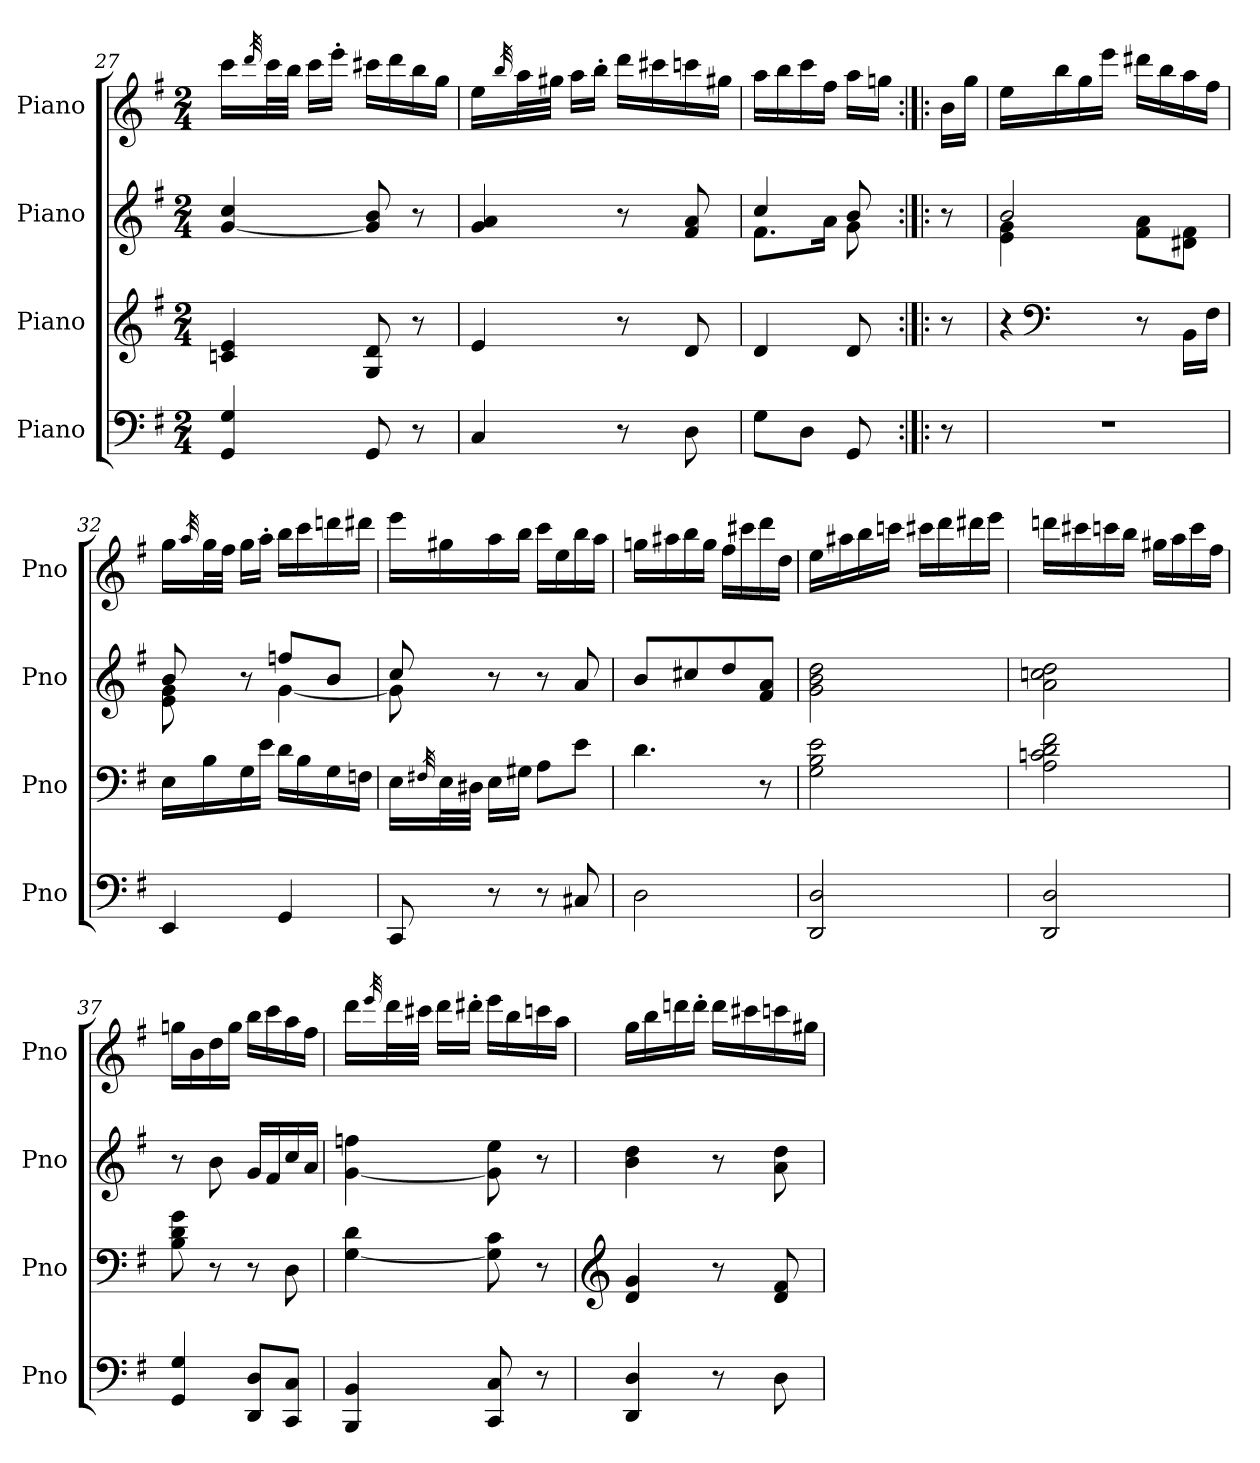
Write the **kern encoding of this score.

**kern	**kern	**kern	**kern
*part4	*part3	*part2	*part1
*staff4	*staff3	*staff2	*staff1
*I"Piano	*I"Piano	*I"Piano	*I"Piano
*I'Pno	*I'Pno	*I'Pno	*I'Pno
*clefF4	*clefG2	*clefG2	*clefG2
*k[f#]	*k[f#]	*k[f#]	*k[f#]
*M2/4	*M2/4	*M2/4	*M2/4
=27	=27	=27	=27
4GG/ 4G/	4cn/ 4e/	[4g/ 4cc/	16ccc\LL
.	.	.	32qddd/
.	.	.	32ccc\L
.	.	.	32bb\JJJ
.	.	.	16ccc\LL
.	.	.	16eee'\JJ
8GG/	8G/ 8d/	8g/] 8b/	16ccc#X\LL
.	.	.	16ddd\
8r	8r	8r	16bb\
.	.	.	16gg\JJ
!!LO:PB:g=z
=28	=28	=28	=28
4C/	4e/	4g/ 4a/	16ee\LL
.	.	.	32qbb/
.	.	.	32aa\L
.	.	.	32gg#X\JJJ
.	.	.	16aa\LL
.	.	.	16bb'\JJ
8r	8r	8r	16ddd\LL
.	.	.	16ccc#X\
8D\	8d/	8f#/ 8a/	16cccn\
.	.	.	16gg#X\JJ
=29	=29	=29	=29
*	*	*^	*
8G\L	4d/	4cc/	8.f#\L	16aa\LL
.	.	.	.	16bb\
8D\J	.	.	.	16ccc\
.	.	.	16a\Jk	16ff#\JJ
8GG/	8d/	8b/	8g\	16aa\LL
.	.	.	.	16ggn\JJ
*	*	*v	*v	*
=30:|!|:	=30:|!|:	=30:|!|:	=30:|!|:
8r	8r	8r	16b\LL
.	.	.	16gg\JJ
=31	=31	=31	=31
*	*	*^	*
2r	4r	2b/	4e\ 4g\	16ee\LL
*	*clefF4	*	*	*
.	.	.	.	16bb\
.	.	.	.	16gg\
.	.	.	.	16eee\JJ
.	8r	.	8f#\ 8a\L	16ddd#X\LL
.	.	.	.	16bb\
.	16BB\LL	.	8d#X\ 8f#\J	16aa\
.	16F#\JJ	.	.	16ff#\JJ
!!LO:LB:g=z
=32	=32	=32	=32	=32
4EE/	16E\LL	8b/	8e\ 8g\	16gg\LL
.	.	.	.	32qaa/
.	16B\	.	.	32gg\L
.	.	.	.	32ff#\JJJ
.	16G\	8r	8ryy	16gg\LL
.	16e\JJ	.	.	16aa'\JJ
4GG/	16d\LL	8ffn/L	[4g\	16bb\LL
.	16B\	.	.	16ccc\
.	16G\	8b/J	.	16dddn\
.	16Fn\JJ	.	.	16ddd#X\JJ
=33	=33	=33	=33	=33
8CC/	16E\LL	8cc/	8g\]	16eee\LL
.	32qF#X/	.	.	.
.	32E\L	.	.	16gg#X\
.	32D#X\JJJ	.	.	.
8r	16E\LL	8r	4.ryy	16aa\
.	16G#X\JJ	.	.	16bb\JJ
8r	8A\L	8r	.	16ccc\LL
.	.	.	.	16ee\
8C#X/	8e\J	8a/	.	16bb\
.	.	.	.	16aa\JJ
*	*	*v	*v	*
=34	=34	=34	=34
2D\	4.d\	8b/L	16ggn\LL
.	.	.	16aa#X\
.	.	8cc#X/	16bb\
.	.	.	16gg\JJ
.	.	8dd/	16ff#\LL
.	.	.	16ccc#X\
.	8r	8f#/ 8a/J	16ddd\
.	.	.	16dd\JJ
!!LO:LB:g=z
=35	=35	=35	=35
2DD/ 2D/	2G\ 2B\ 2e\	2g\ 2b\ 2dd\	16ee\LL
.	.	.	16aa#X\
.	.	.	16bb\
.	.	.	16cccn\JJ
.	.	.	16ccc#X\LL
.	.	.	16ddd\
.	.	.	16ddd#X\
.	.	.	16eee\JJ
=36	=36	=36	=36
2DD/ 2D/	2A\ 2cn\ 2d\ 2f#\	2a\ 2ccn\ 2dd\	16dddn\LL
.	.	.	16ccc#X\
.	.	.	16cccn\
.	.	.	16bb\JJ
.	.	.	16gg#X\LL
.	.	.	16aa\
.	.	.	16ccc\
.	.	.	16ff#\JJ
=37	=37	=37	=37
4GG/ 4G/	8B\ 8d\ 8g\	8r	16ggn\LL
.	.	.	16b\
.	8r	8b\	16dd\
.	.	.	16gg\JJ
8DD/ 8D/L	8r	16g/LL	16bb\LL
.	.	16f#/	16ccc\
8CC/ 8C/J	8D\	16cc/	16aa\
.	.	16a/JJ	16ff#\JJ
!!LO:PB:g=z
=38	=38	=38	=38
4BBB/ 4BB/	[4G\ 4d\	[4g\ 4ffn\	16ddd\LL
.	.	.	32qeee/
.	.	.	32ddd\L
.	.	.	32ccc#X\JJJ
.	.	.	16ddd\LL
.	.	.	16ddd#X'\JJ
8CC/ 8C/	8G\] 8c\	8g\] 8ee\	16eee\LL
.	.	.	16bb\
8r	8r	8r	16cccn\
.	.	.	16aa\JJ
=39	=39	=39	=39
*	*clefG2	*	*
4DD/ 4D/	4d/ 4g/	4b\ 4dd\	16gg\LL
.	.	.	16bb\
.	.	.	16dddn\
.	.	.	16ddd'\JJ
8r	8r	8r	16ddd\LL
.	.	.	16ccc#X\
8D\	8d/ 8f#/	8a\ 8dd\	16cccn\
.	.	.	16gg#X\JJ
=	=	=	=
*-	*-	*-	*-
